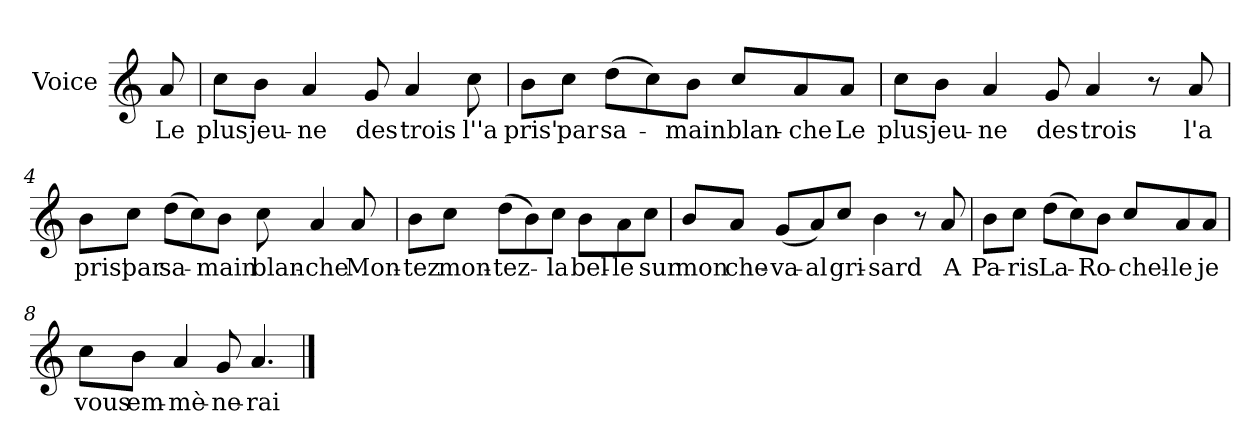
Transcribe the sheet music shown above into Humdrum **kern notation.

**kern	**text
*part1	*part1
*staff1	*staff1
*I"Voice	*
*I'V	*
*clefG2	*
*k[]	*
*C:	*
=	=
8a/	Le
=1	=1
8cc\L	plus
8b\J	jeu-
4a/	-ne
8g/	des
4a/	trois
8cc\	l''a
=2	=2
8b\L	pris'
8cc\J	par
(>8dd\L	sa-
8cc\)	.
8b\J	-main
8cc/L	blan-
8a/	-che
8a/J	Le
=3	=3
8cc\L	plus
8b\J	jeu-
4a/	-ne
8g/	des
4a/	trois
8r	.
8a/	l'a
!!LO:LB:g=z
=4	=4
8b\L	pris'
8cc\J	par
(>8dd\L	sa-
8cc\)	.
8b\J	-main
8cc\	blan-
4a/	-che
8a/	Mon-
=5	=5
8b\L	-tez
8cc\J	mon-
(>8dd\L	-tez-
8b\)	.
8cc\J	-la
8b\L	bel-
8a\	-le
8cc\J	sur
=6	=6
8b/L	mon
8a/J	che-
(<8g/L	-va-
8a/)	-al
8cc/J	gri-
4b\	-sard
8r	.
8a/	A
!!LO:LB:g=z
=7	=7
8b\L	Pa-
8cc\J	-ris
(>8dd\L	La-
8cc\)	.
8b\J	-Ro-
8cc/L	-chel-
8a/	-le
8a/J	je
=8	=8
8cc\L	vous
8b\J	em-
4a/	-mè-
8g/	-ne-
4.a/	-rai
==	==
*-	*-
